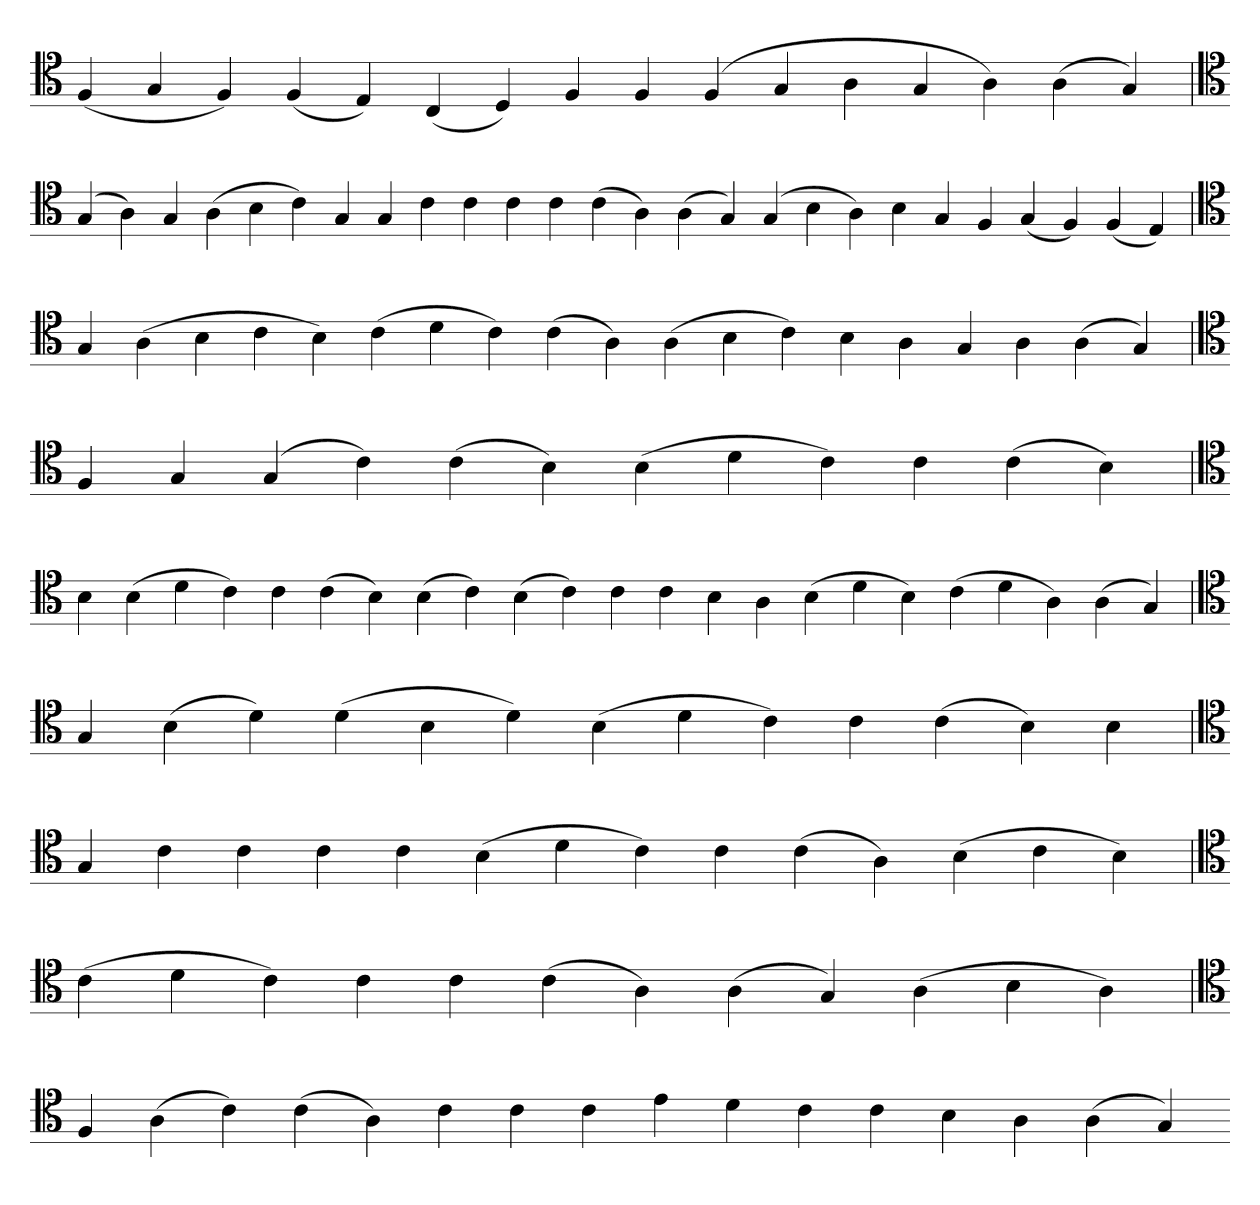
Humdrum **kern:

**kern
*part1
*staff1
*clefC4
=
(4F
4G
4F)
(4F
4E)
(4C
4D)
4F
4F
(4F
4G
4A
4G
4A)
(4A
4G)
=`
*clefC4
(4G
4A)
4G
(4A
4B
4c)
4G
4G
4c
4c
4c
4c
(4c
4A)
(4A
4G)
(4G
4B
4A)
4B
4G
4F
(4G
4F)
(4F
4E)
='
*clefC4
4G
(4A
4B
4c
4B)
(4c
4d
4c)
(4c
4A)
(4A
4B
4c)
4B
4A
4G
4A
(4A
4G)
=
*clefC4
4F
4G
(4G
4c)
(4c
4B)
(4B
4d
4c)
4c
(4c
4B)
=`
*clefC4
4B
(4B
4d
4c)
4c
(4c
4B)
(4B
4c)
(4B
4c)
4c
4c
4B
4A
(4B
4d
4B)
(4c
4d
4A)
(4A
4G)
='
*clefC4
4G
(4B
4d)
(4d
4B
4d)
(4B
4d
4c)
4c
(4c
4B)
4B
=
*clefC4
4G
4c
4c
4c
4c
(4B
4d
4c)
4c
(4c
4A)
(4B
4c
4B)
=`
*clefC4
(4c
4d
4c)
4c
4c
(4c
4A)
(4A
4G)
(4A
4B
4A)
='
*clefC4
4F
(4A
4c)
(4c
4A)
4c
4c
4c
4e
4d
4c
4c
4B
4A
(4A
4G)
=-
*-
